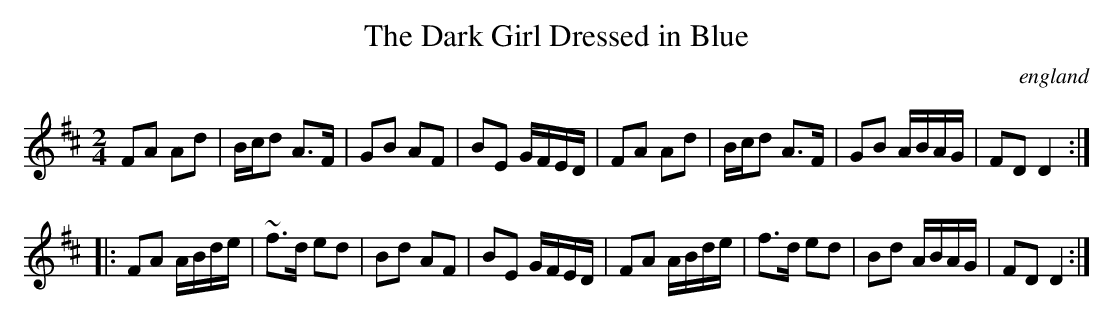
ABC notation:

X:1
T:Dark Girl Dressed in Blue, The
O:england
M:2/4
L:1/8
K:D
FA Ad|B/c/d A>F|GB AF|BE G/F/E/D/|FA Ad|B/c/d A>F|GB A/B/A/G/|FD D2:|
|:FA A/B/d/e/|~f>d ed|Bd AF|BE G/F/E/D/|FA A/B/d/e/|f>d ed|Bd A/B/A/G/|FD D2:|
